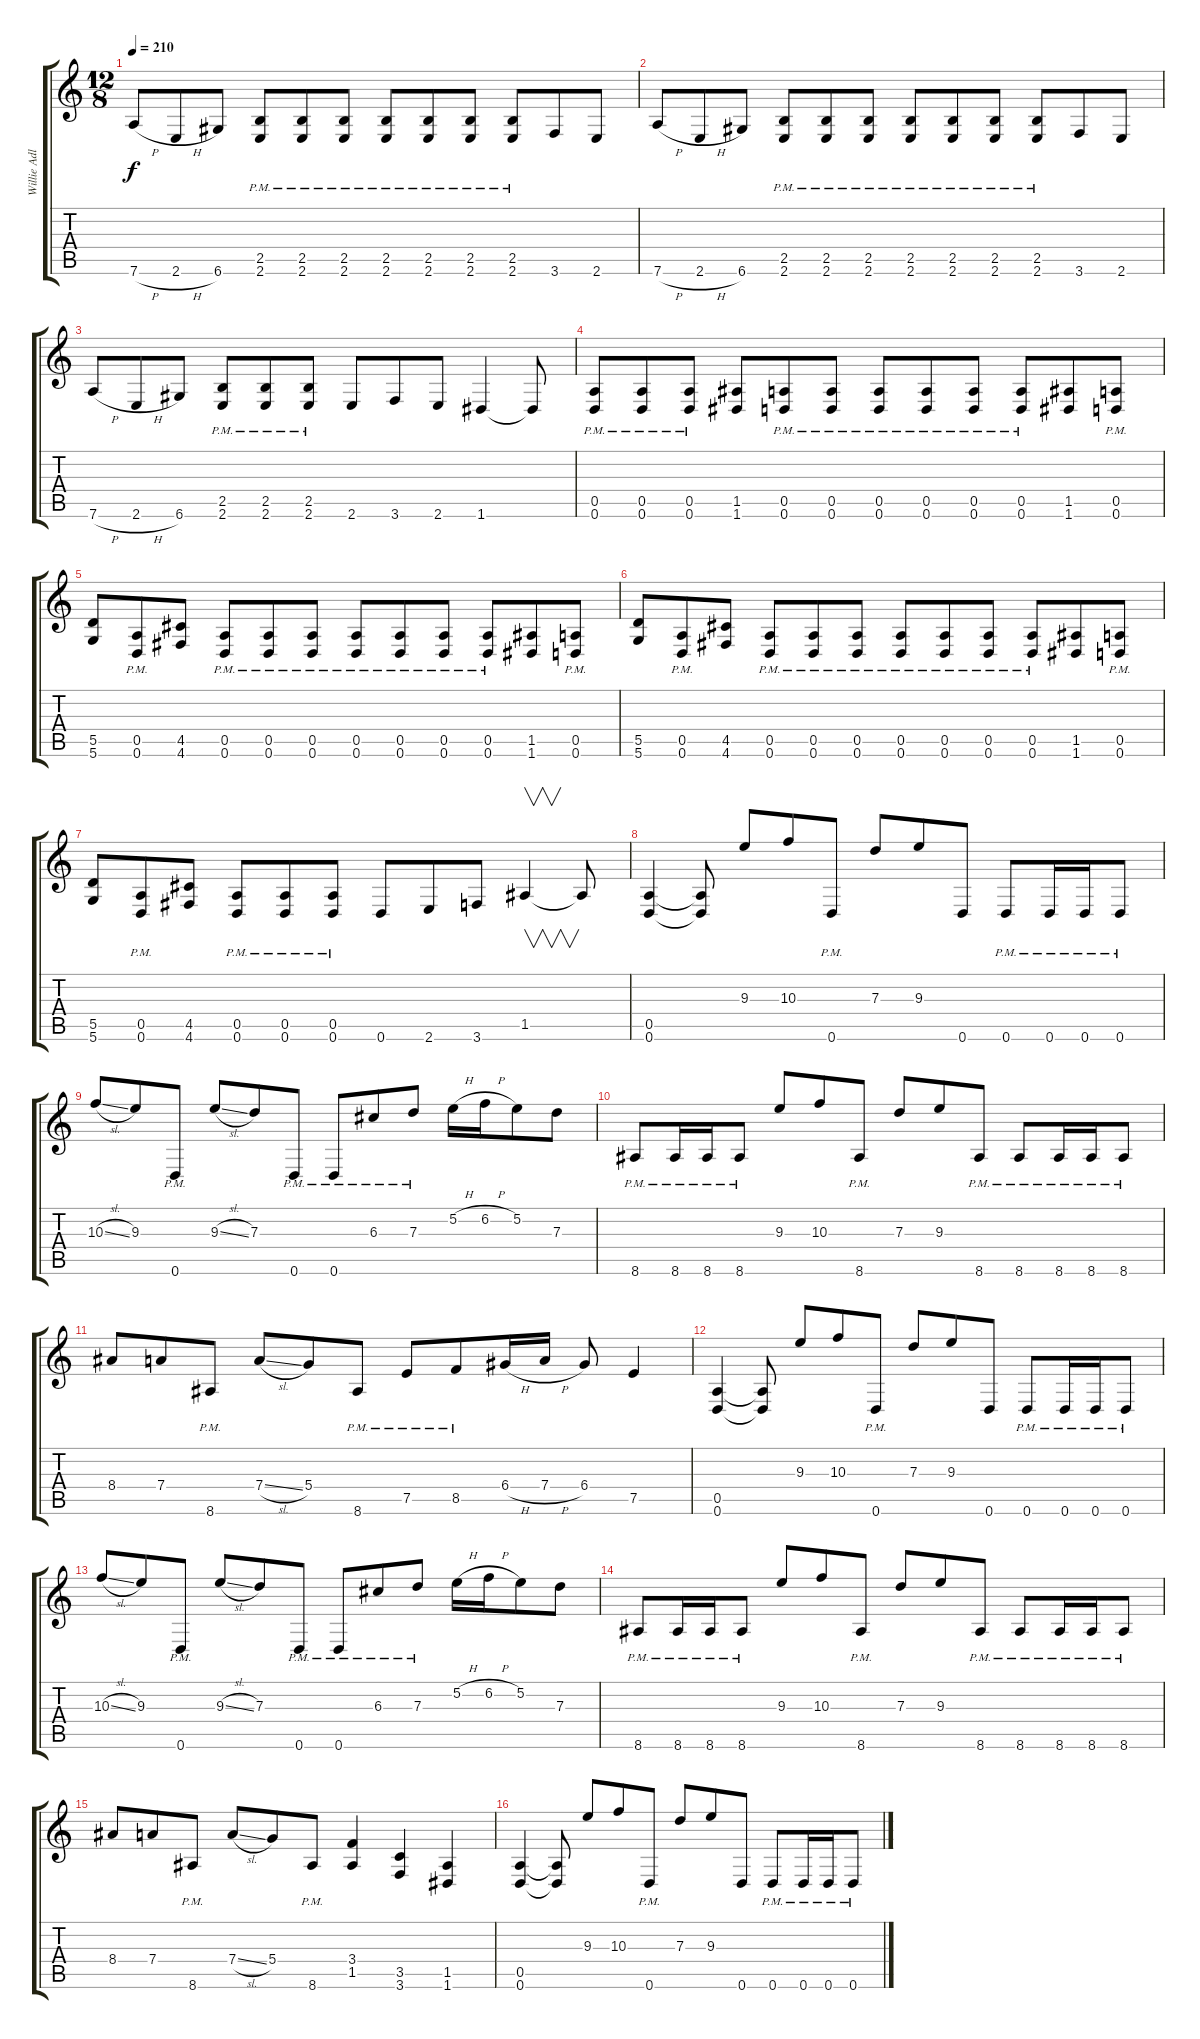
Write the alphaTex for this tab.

\track ("Willie Adler" "Willie Adl") {instrument distortionguitar}
\staff {score tabs}
\tuning (E4 B3 G3 D3 A2 D2) {hide}
\ts (12 8)
\tempo 210
\clef g2
\ks c
7.6{h}.8{dy f} 2.6{h}.8 6.6.8 (2.5{pm} 2.6).8 (2.5{pm} 2.6{pm}).8 (2.5{pm} 2.6{pm}).8 (2.5{pm} 2.6{pm}).8 (2.5{pm} 2.6{pm}).8 (2.5{pm} 2.6{pm}).8 (2.5{pm} 2.6{pm}).8 3.6.8 2.6.8 |
7.6{h}.8 2.6{h}.8 6.6.8 (2.5{pm} 2.6).8 (2.5{pm} 2.6{pm}).8 (2.5{pm} 2.6{pm}).8 (2.5{pm} 2.6{pm}).8 (2.5{pm} 2.6{pm}).8 (2.5{pm} 2.6{pm}).8 (2.5{pm} 2.6{pm}).8 3.6.8 2.6.8 |
7.6{h}.8 2.6{h}.8 6.6.8 (2.5{pm} 2.6).8 (2.5{pm} 2.6{pm}).8 (2.5{pm} 2.6{pm}).8 2.6.8 3.6.8 2.6.8 1.6.4 1.6{t}.8 |
(0.5{pm} 0.6).8 (0.5{pm} 0.6{pm}).8 (0.5{pm} 0.6{pm}).8 (1.5 1.6).8 (0.5{pm} 0.6{pm}).8 (0.5{pm} 0.6{pm}).8 (0.5{pm} 0.6{pm}).8 (0.5{pm} 0.6{pm}).8 (0.5{pm} 0.6{pm}).8 (0.5{pm} 0.6{pm}).8 (1.5 1.6).8 (0.5{pm} 0.6{pm}).8 |
(5.5 5.6).8 (0.5{pm} 0.6{pm}).8 (4.5 4.6).8 (0.5{pm} 0.6{pm}).8 (0.5{pm} 0.6{pm}).8 (0.5{pm} 0.6{pm}).8 (0.5{pm} 0.6{pm}).8 (0.5{pm} 0.6{pm}).8 (0.5{pm} 0.6{pm}).8 (0.5{pm} 0.6{pm}).8 (1.5 1.6).8 (0.5{pm} 0.6{pm}).8 |
(5.5 5.6).8 (0.5{pm} 0.6{pm}).8 (4.5 4.6).8 (0.5{pm} 0.6{pm}).8 (0.5{pm} 0.6{pm}).8 (0.5{pm} 0.6{pm}).8 (0.5{pm} 0.6{pm}).8 (0.5{pm} 0.6{pm}).8 (0.5{pm} 0.6{pm}).8 (0.5{pm} 0.6{pm}).8 (1.5 1.6).8 (0.5{pm} 0.6{pm}).8 |
(5.5 5.6).8 (0.5{pm} 0.6{pm}).8 (4.5 4.6).8 (0.5{pm} 0.6{pm}).8 (0.5{pm} 0.6{pm}).8 (0.5{pm} 0.6{pm}).8 0.6.8 2.6.8 3.6.8 1.5.4{v} 1.5{t}.8 |
(0.5 0.6).4 (0.5{t} 0.6{t}).8 9.3.8 10.3.8 0.6{pm}.8 7.3.8 9.3.8 0.6.8 0.6{pm}.8 0.6{pm}.16 0.6{pm}.16 0.6{pm}.8 |
10.3{sl}.8 9.3.8 0.6{pm}.8 9.3{sl}.8 7.3.8 0.6{pm}.8 0.6{pm}.8 6.3{pm}.8 7.3{pm}.8 5.2{h}.16 6.2{h}.16 5.2.8 7.3.8 |
8.6{pm}.8 8.6{pm}.16 8.6{pm}.16 8.6{pm}.8 9.3.8 10.3.8 8.6{pm}.8 7.3.8 9.3.8 8.6{pm}.8 8.6{pm}.8 8.6{pm}.16 8.6{pm}.16 8.6{pm}.8 |
8.4.8 7.4.8 8.6{pm}.8 7.4{sl}.8 5.4.8 8.6{pm}.8 7.5{pm}.8 8.5{pm}.8 6.4{h}.16 7.4{h}.16 6.4.8 7.5.4 |
(0.5 0.6).4 (0.5{t} 0.6{t}).8 9.3.8 10.3.8 0.6{pm}.8 7.3.8 9.3.8 0.6.8 0.6{pm}.8 0.6{pm}.16 0.6{pm}.16 0.6{pm}.8 |
10.3{sl}.8 9.3.8 0.6{pm}.8 9.3{sl}.8 7.3.8 0.6{pm}.8 0.6{pm}.8 6.3{pm}.8 7.3{pm}.8 5.2{h}.16 6.2{h}.16 5.2.8 7.3.8 |
8.6{pm}.8 8.6{pm}.16 8.6{pm}.16 8.6{pm}.8 9.3.8 10.3.8 8.6{pm}.8 7.3.8 9.3.8 8.6{pm}.8 8.6{pm}.8 8.6{pm}.16 8.6{pm}.16 8.6{pm}.8 |
8.4.8 7.4.8 8.6{pm}.8 7.4{sl}.8 5.4.8 8.6{pm}.8 (3.4 1.5).4 (3.5 3.6).4 (1.5 1.6).4 |
(0.5 0.6).4 (0.5{t} 0.6{t}).8 9.3.8 10.3.8 0.6{pm}.8 7.3.8 9.3.8 0.6.8 0.6{pm}.8 0.6{pm}.16 0.6{pm}.16 0.6{pm}.8
